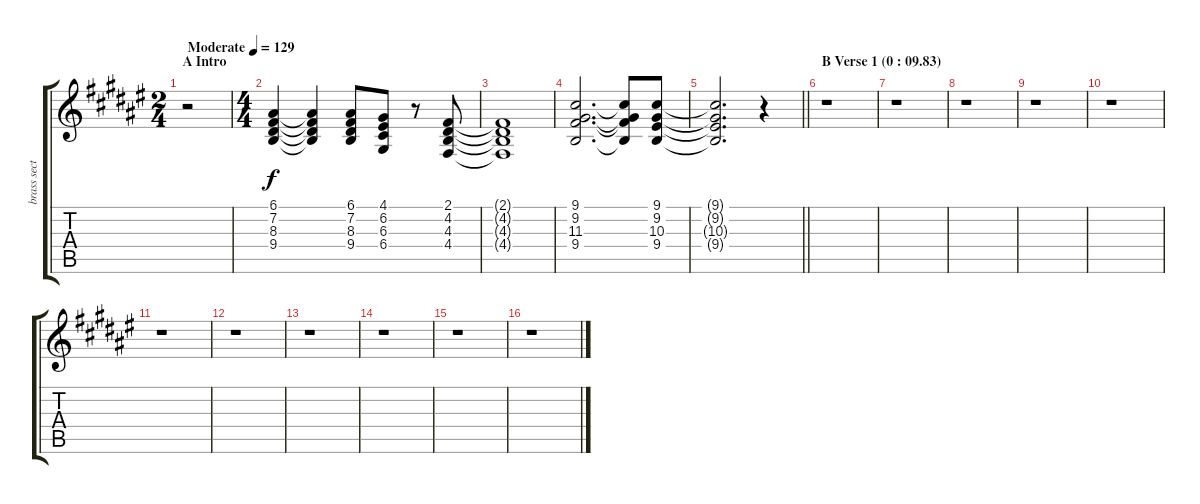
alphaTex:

\track ("brass section" "brass sect") {instrument brasssection}
\staff {score tabs}
\tuning (E4 B3 G3 D3 A2 E2) {hide}
\ts (2 4)
\section ("" "A Intro")
\tempo (129 "Moderate")
\clef g2
\ks f#
r.2{dy f instrument brasssection} |
\ts (4 4)
(6.1 7.2 8.3 9.4).4 (6.1{t} 7.2{t} 8.3{t} 9.4{t}).4 (6.1 7.2 8.3 9.4).8 (4.1 6.2 6.3 6.4).8 r.8 (2.1 4.2 4.3 4.4).8 |
(2.1{t} 4.2{t} 4.3{t} 4.4{t}).1 |
(9.1 9.2 11.3 9.4).2{d} (9.1{t} 9.2{t} 11.3{t} 9.4{t}).8 (9.1 9.2 10.3 9.4).8 |
\barLineRight lightlight
(9.1{t} 9.2{t} 10.3{t} 9.4{t}).2{d} r.4 |
\section ("" "B Verse 1 (0 : 09.83)")
r.1 |
r.1 |
r.1 |
r.1 |
r.1 |
r.1 |
r.1 |
r.1 |
r.1 |
r.1 |
r.1
